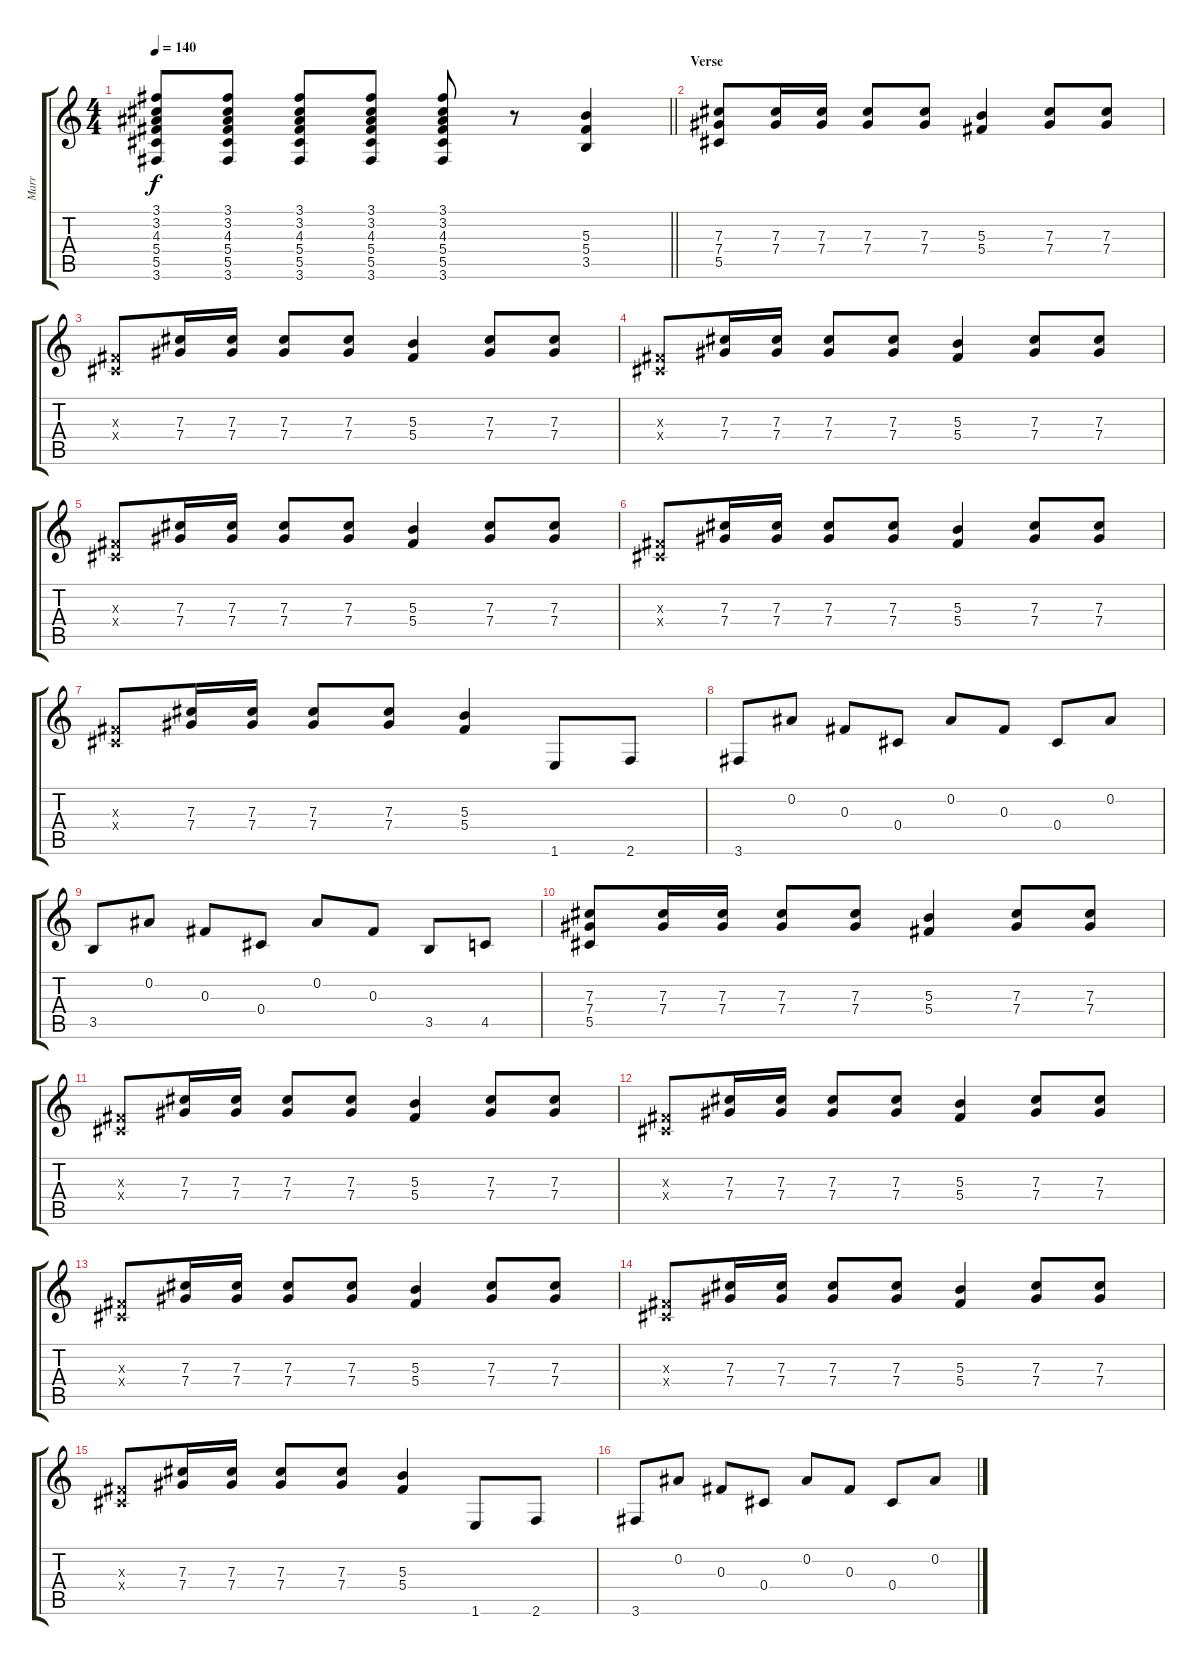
\track ("Marr" "Marr") {instrument electricguitarclean}
\staff {score tabs}
\tuning (Eb4 Bb3 Gb3 Db3 Ab2 Eb2) {hide}
\ts (4 4)
\tempo 140
\clef g2
\barLineRight lightlight
\ks c
(3.1 3.2 4.3 5.4 5.5 3.6).8{dy f} (3.1 3.2 4.3 5.4 5.5 3.6).8 (3.1 3.2 4.3 5.4 5.5 3.6).8 (3.1 3.2 4.3 5.4 5.5 3.6).8 (3.1 3.2 4.3 5.4 5.5 3.6).8 r.8 (5.3 5.4 3.5).4 |
\section ("" "Verse")
(7.3 7.4 5.5).8 (7.3 7.4).16 (7.3 7.4).16 (7.3 7.4).8 (7.3 7.4).8 (5.3 5.4).4 (7.3 7.4).8 (7.3 7.4).8 |
(0.3{x} 0.4{x}).8 (7.3 7.4).16 (7.3 7.4).16 (7.3 7.4).8 (7.3 7.4).8 (5.3 5.4).4 (7.3 7.4).8 (7.3 7.4).8 |
(0.3{x} 0.4{x}).8 (7.3 7.4).16 (7.3 7.4).16 (7.3 7.4).8 (7.3 7.4).8 (5.3 5.4).4 (7.3 7.4).8 (7.3 7.4).8 |
(0.3{x} 0.4{x}).8 (7.3 7.4).16 (7.3 7.4).16 (7.3 7.4).8 (7.3 7.4).8 (5.3 5.4).4 (7.3 7.4).8 (7.3 7.4).8 |
(0.3{x} 0.4{x}).8 (7.3 7.4).16 (7.3 7.4).16 (7.3 7.4).8 (7.3 7.4).8 (5.3 5.4).4 (7.3 7.4).8 (7.3 7.4).8 |
(0.3{x} 0.4{x}).8 (7.3 7.4).16 (7.3 7.4).16 (7.3 7.4).8 (7.3 7.4).8 (5.3 5.4).4 1.6.8 2.6.8 |
3.6.8 0.2.8 0.3.8 0.4.8 0.2.8 0.3.8 0.4.8 0.2.8 |
3.5.8 0.2.8 0.3.8 0.4.8 0.2.8 0.3.8 3.5.8 4.5.8 |
(7.3 7.4 5.5).8 (7.3 7.4).16 (7.3 7.4).16 (7.3 7.4).8 (7.3 7.4).8 (5.3 5.4).4 (7.3 7.4).8 (7.3 7.4).8 |
(0.3{x} 0.4{x}).8 (7.3 7.4).16 (7.3 7.4).16 (7.3 7.4).8 (7.3 7.4).8 (5.3 5.4).4 (7.3 7.4).8 (7.3 7.4).8 |
(0.3{x} 0.4{x}).8 (7.3 7.4).16 (7.3 7.4).16 (7.3 7.4).8 (7.3 7.4).8 (5.3 5.4).4 (7.3 7.4).8 (7.3 7.4).8 |
(0.3{x} 0.4{x}).8 (7.3 7.4).16 (7.3 7.4).16 (7.3 7.4).8 (7.3 7.4).8 (5.3 5.4).4 (7.3 7.4).8 (7.3 7.4).8 |
(0.3{x} 0.4{x}).8 (7.3 7.4).16 (7.3 7.4).16 (7.3 7.4).8 (7.3 7.4).8 (5.3 5.4).4 (7.3 7.4).8 (7.3 7.4).8 |
(0.3{x} 0.4{x}).8 (7.3 7.4).16 (7.3 7.4).16 (7.3 7.4).8 (7.3 7.4).8 (5.3 5.4).4 1.6.8 2.6.8 |
3.6.8 0.2.8 0.3.8 0.4.8 0.2.8 0.3.8 0.4.8 0.2.8
